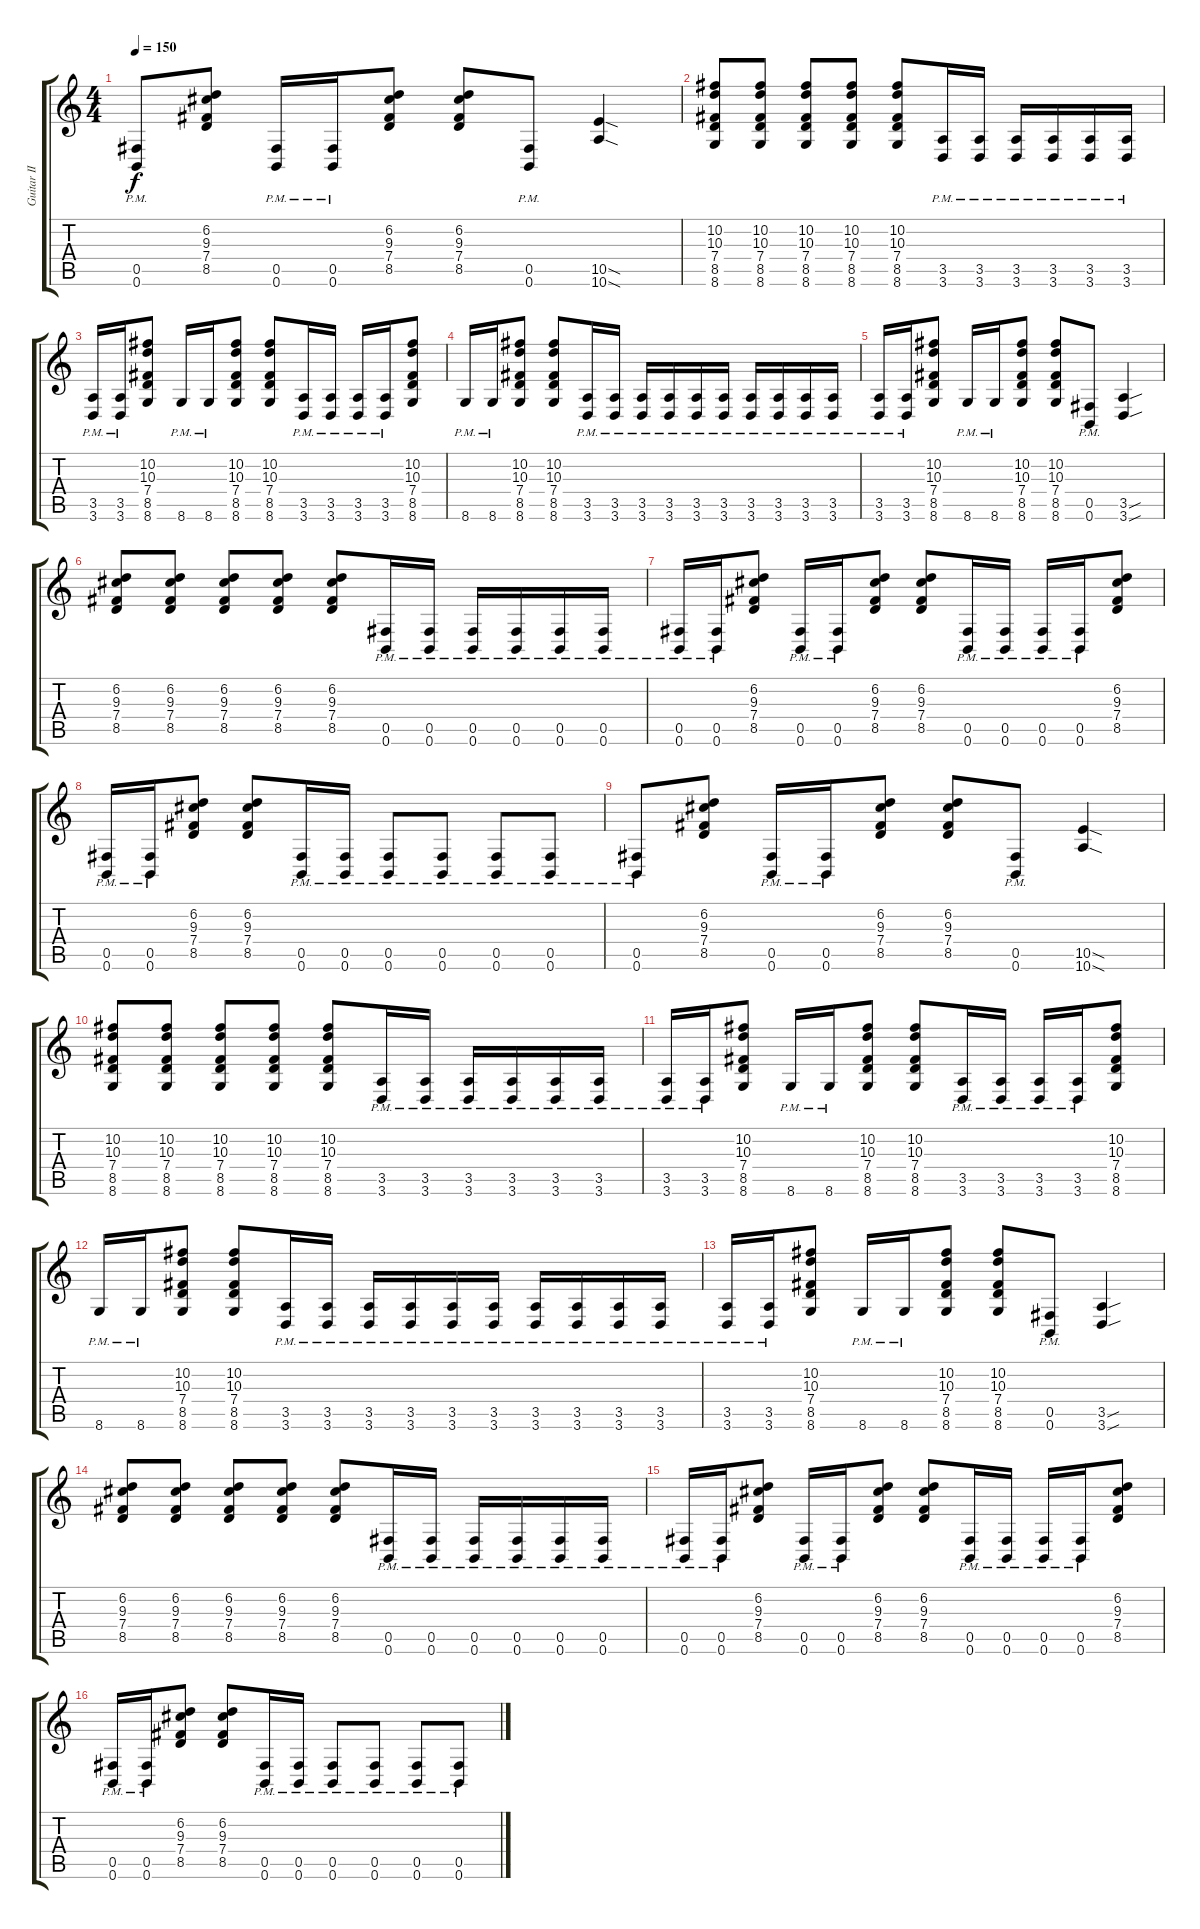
\track ("Guitar II" "Guitar II") {instrument distortionguitar}
\staff {score tabs}
\tuning (Db4 Ab3 E3 B2 Gb2 B1) {hide}
\ts (4 4)
\tempo 150
\clef g2
\ks c
(0.5{pm} 0.6{pm}).8{dy f} (6.2 9.3 7.4 8.5).8 (0.5{pm} 0.6{pm}).16 (0.5{pm} 0.6{pm}).16 (6.2 9.3 7.4 8.5).8 (6.2 9.3 7.4 8.5).8 (0.5{pm} 0.6{pm}).8 (10.5{sod} 10.6{sod}).4 |
(10.2 10.3 7.4 8.5 8.6).8 (10.2 10.3 7.4 8.5 8.6).8 (10.2 10.3 7.4 8.5 8.6).8 (10.2 10.3 7.4 8.5 8.6).8 (10.2 10.3 7.4 8.5 8.6).8 (3.5{pm} 3.6{pm}).16 (3.5{pm} 3.6{pm}).16 (3.5{pm} 3.6{pm}).16 (3.5{pm} 3.6{pm}).16 (3.5{pm} 3.6{pm}).16 (3.5{pm} 3.6{pm}).16 |
(3.5{pm} 3.6{pm}).16 (3.5{pm} 3.6{pm}).16 (10.2 10.3 7.4 8.5 8.6).8 8.6{pm}.16 8.6{pm}.16 (10.2 10.3 7.4 8.5 8.6).8 (10.2 10.3 7.4 8.5 8.6).8 (3.5{pm} 3.6{pm}).16 (3.5{pm} 3.6{pm}).16 (3.5{pm} 3.6{pm}).16 (3.5{pm} 3.6{pm}).16 (10.2 10.3 7.4 8.5 8.6).8 |
8.6{pm}.16 8.6{pm}.16 (10.2 10.3 7.4 8.5 8.6).8 (10.2 10.3 7.4 8.5 8.6).8 (3.5{pm} 3.6{pm}).16 (3.5{pm} 3.6{pm}).16 (3.5{pm} 3.6{pm}).16 (3.5{pm} 3.6{pm}).16 (3.5{pm} 3.6{pm}).16 (3.5{pm} 3.6{pm}).16 (3.5{pm} 3.6{pm}).16 (3.5{pm} 3.6{pm}).16 (3.5{pm} 3.6{pm}).16 (3.5{pm} 3.6{pm}).16 |
(3.5{pm} 3.6{pm}).16 (3.5{pm} 3.6{pm}).16 (10.2 10.3 7.4 8.5 8.6).8 8.6{pm}.16 8.6{pm}.16 (10.2 10.3 7.4 8.5 8.6).8 (10.2 10.3 7.4 8.5 8.6).8 (0.5{pm} 0.6{pm}).8 (3.5{sou} 3.6{sou}).4 |
(6.2 9.3 7.4 8.5).8 (6.2 9.3 7.4 8.5).8 (6.2 9.3 7.4 8.5).8 (6.2 9.3 7.4 8.5).8 (6.2 9.3 7.4 8.5).8 (0.5{pm} 0.6{pm}).16 (0.5{pm} 0.6{pm}).16 (0.5{pm} 0.6{pm}).16 (0.5{pm} 0.6{pm}).16 (0.5{pm} 0.6{pm}).16 (0.5{pm} 0.6{pm}).16 |
(0.5{pm} 0.6{pm}).16 (0.5{pm} 0.6{pm}).16 (6.2 9.3 7.4 8.5).8 (0.5{pm} 0.6{pm}).16 (0.5{pm} 0.6{pm}).16 (6.2 9.3 7.4 8.5).8 (6.2 9.3 7.4 8.5).8 (0.5{pm} 0.6{pm}).16 (0.5{pm} 0.6{pm}).16 (0.5{pm} 0.6{pm}).16 (0.5{pm} 0.6{pm}).16 (6.2 9.3 7.4 8.5).8 |
(0.5{pm} 0.6{pm}).16 (0.5{pm} 0.6{pm}).16 (6.2 9.3 7.4 8.5).8 (6.2 9.3 7.4 8.5).8 (0.5{pm} 0.6{pm}).16 (0.5{pm} 0.6{pm}).16 (0.5{pm} 0.6{pm}).8 (0.5{pm} 0.6{pm}).8 (0.5{pm} 0.6{pm}).8 (0.5{pm} 0.6{pm}).8 |
(0.5{pm} 0.6{pm}).8 (6.2 9.3 7.4 8.5).8 (0.5{pm} 0.6{pm}).16 (0.5{pm} 0.6{pm}).16 (6.2 9.3 7.4 8.5).8 (6.2 9.3 7.4 8.5).8 (0.5{pm} 0.6{pm}).8 (10.5{sod} 10.6{sod}).4 |
(10.2 10.3 7.4 8.5 8.6).8 (10.2 10.3 7.4 8.5 8.6).8 (10.2 10.3 7.4 8.5 8.6).8 (10.2 10.3 7.4 8.5 8.6).8 (10.2 10.3 7.4 8.5 8.6).8 (3.5{pm} 3.6{pm}).16 (3.5{pm} 3.6{pm}).16 (3.5{pm} 3.6{pm}).16 (3.5{pm} 3.6{pm}).16 (3.5{pm} 3.6{pm}).16 (3.5{pm} 3.6{pm}).16 |
(3.5{pm} 3.6{pm}).16 (3.5{pm} 3.6{pm}).16 (10.2 10.3 7.4 8.5 8.6).8 8.6{pm}.16 8.6{pm}.16 (10.2 10.3 7.4 8.5 8.6).8 (10.2 10.3 7.4 8.5 8.6).8 (3.5{pm} 3.6{pm}).16 (3.5{pm} 3.6{pm}).16 (3.5{pm} 3.6{pm}).16 (3.5{pm} 3.6{pm}).16 (10.2 10.3 7.4 8.5 8.6).8 |
8.6{pm}.16 8.6{pm}.16 (10.2 10.3 7.4 8.5 8.6).8 (10.2 10.3 7.4 8.5 8.6).8 (3.5{pm} 3.6{pm}).16 (3.5{pm} 3.6{pm}).16 (3.5{pm} 3.6{pm}).16 (3.5{pm} 3.6{pm}).16 (3.5{pm} 3.6{pm}).16 (3.5{pm} 3.6{pm}).16 (3.5{pm} 3.6{pm}).16 (3.5{pm} 3.6{pm}).16 (3.5{pm} 3.6{pm}).16 (3.5{pm} 3.6{pm}).16 |
(3.5{pm} 3.6{pm}).16 (3.5{pm} 3.6{pm}).16 (10.2 10.3 7.4 8.5 8.6).8 8.6{pm}.16 8.6{pm}.16 (10.2 10.3 7.4 8.5 8.6).8 (10.2 10.3 7.4 8.5 8.6).8 (0.5{pm} 0.6{pm}).8 (3.5{sou} 3.6{sou}).4 |
(6.2 9.3 7.4 8.5).8 (6.2 9.3 7.4 8.5).8 (6.2 9.3 7.4 8.5).8 (6.2 9.3 7.4 8.5).8 (6.2 9.3 7.4 8.5).8 (0.5{pm} 0.6{pm}).16 (0.5{pm} 0.6{pm}).16 (0.5{pm} 0.6{pm}).16 (0.5{pm} 0.6{pm}).16 (0.5{pm} 0.6{pm}).16 (0.5{pm} 0.6{pm}).16 |
(0.5{pm} 0.6{pm}).16 (0.5{pm} 0.6{pm}).16 (6.2 9.3 7.4 8.5).8 (0.5{pm} 0.6{pm}).16 (0.5{pm} 0.6{pm}).16 (6.2 9.3 7.4 8.5).8 (6.2 9.3 7.4 8.5).8 (0.5{pm} 0.6{pm}).16 (0.5{pm} 0.6{pm}).16 (0.5{pm} 0.6{pm}).16 (0.5{pm} 0.6{pm}).16 (6.2 9.3 7.4 8.5).8 |
(0.5{pm} 0.6{pm}).16 (0.5{pm} 0.6{pm}).16 (6.2 9.3 7.4 8.5).8 (6.2 9.3 7.4 8.5).8 (0.5{pm} 0.6{pm}).16 (0.5{pm} 0.6{pm}).16 (0.5{pm} 0.6{pm}).8 (0.5{pm} 0.6{pm}).8 (0.5{pm} 0.6{pm}).8 (0.5{pm} 0.6{pm}).8
